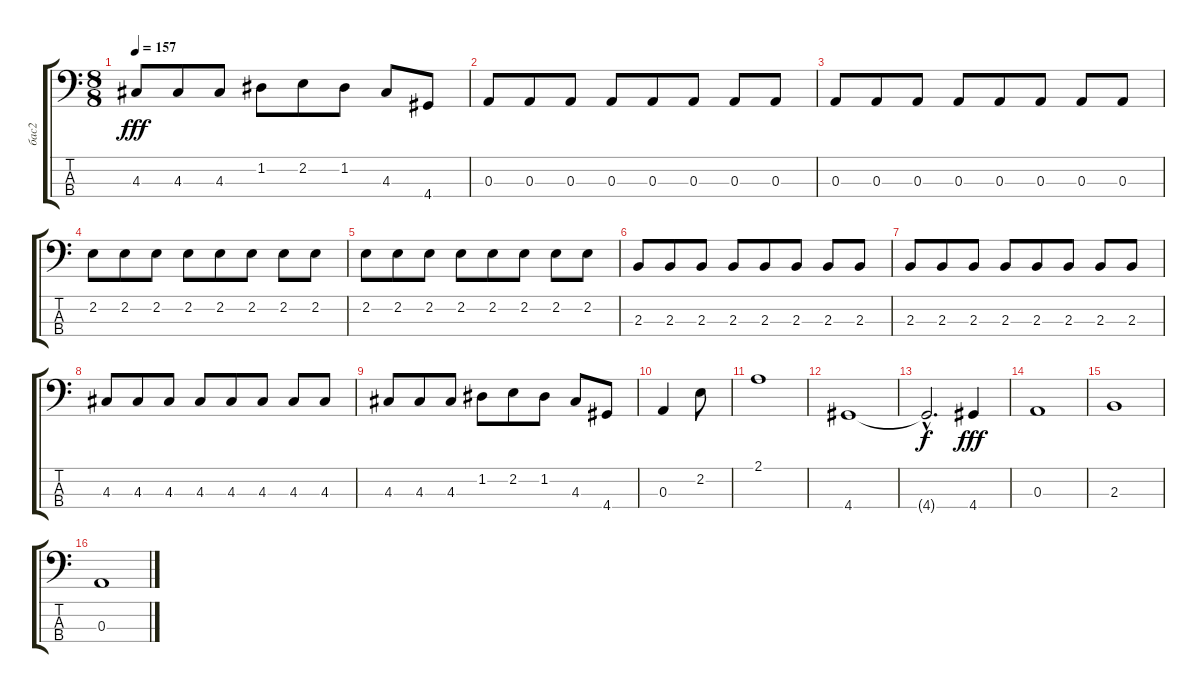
\track ("бас2" "бас2") {instrument fretlessbass}
\staff {score tabs}
\tuning (G2 D2 A1 E1) {hide}
\ts (8 8)
\tempo 157
\clef f4
\ks c
4.3.8{dy fff} 4.3.8 4.3.8 1.2.8 2.2.8 1.2.8 4.3.8 4.4.8 |
0.3.8 0.3.8 0.3.8 0.3.8 0.3.8 0.3.8 0.3.8 0.3.8 |
0.3.8 0.3.8 0.3.8 0.3.8 0.3.8 0.3.8 0.3.8 0.3.8 |
2.2.8 2.2.8 2.2.8 2.2.8 2.2.8 2.2.8 2.2.8 2.2.8 |
2.2.8 2.2.8 2.2.8 2.2.8 2.2.8 2.2.8 2.2.8 2.2.8 |
2.3.8 2.3.8 2.3.8 2.3.8 2.3.8 2.3.8 2.3.8 2.3.8 |
2.3.8 2.3.8 2.3.8 2.3.8 2.3.8 2.3.8 2.3.8 2.3.8 |
4.3.8 4.3.8 4.3.8 4.3.8 4.3.8 4.3.8 4.3.8 4.3.8 |
4.3.8 4.3.8 4.3.8 1.2.8 2.2.8 1.2.8 4.3.8 4.4.8 |
0.3.4 2.2.8 |
2.1.1 |
4.4.1 |
4.4{hac t}.2{d dy f} 4.4.4{dy fff} |
0.3.1 |
2.3.1 |
0.3.1
